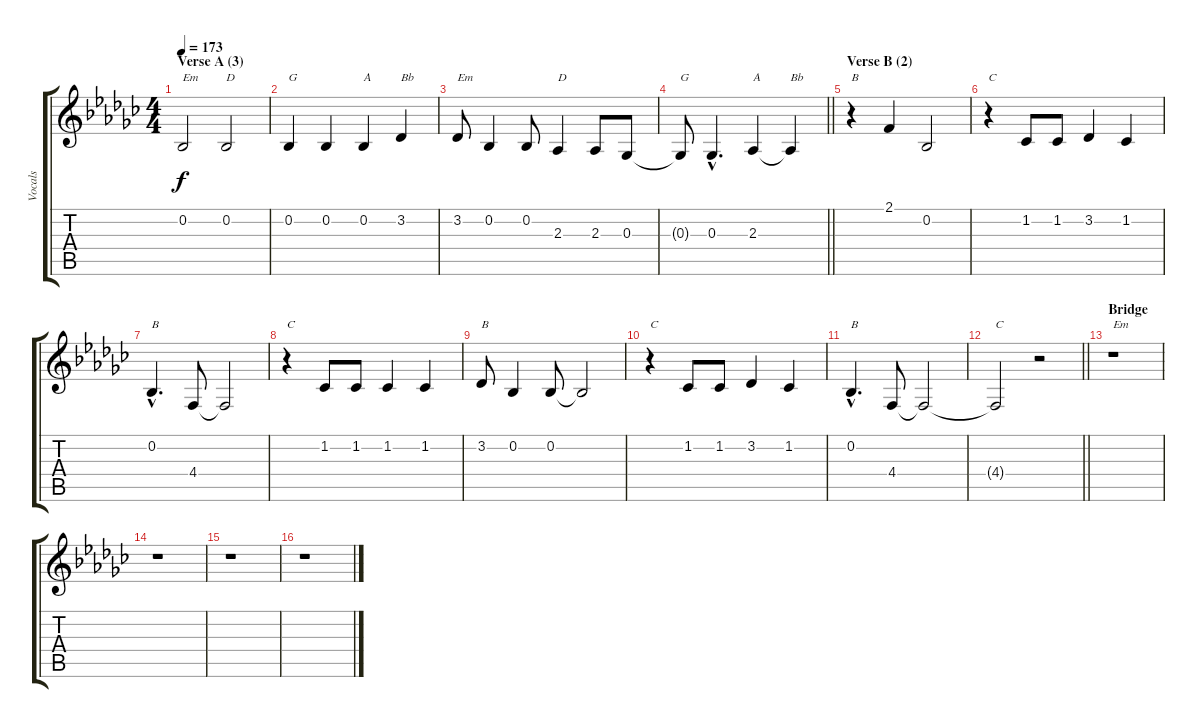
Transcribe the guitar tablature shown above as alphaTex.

\track ("Vocals" "Vocals") {instrument sopranosax}
\staff {score tabs}
\tuning (Eb4 Bb3 Gb3 Db3 Ab2 Eb2) {hide}
\ts (4 4)
\section ("" "Verse A (3)")
\tempo 173
\clef g2
\ks ebminor
0.2.2{txt "Em" dy f} 0.2.2{txt "D"} |
0.2.4{txt "G"} 0.2.4 0.2.4{txt "A"} 3.2.4{txt "Bb"} |
3.2.8{txt "Em"} 0.2.4 0.2.8 2.3.4{txt "D"} 2.3.8 0.3.8 |
\barLineRight lightlight
0.3{t}.8{txt "G"} 0.3{hac}.4{d} 2.3.4{txt "A"} 2.3{t}.4{txt "Bb"} |
\section ("" "Verse B (2)")
r.4{txt "B"} 2.1.4 0.2.2 |
r.4{txt "C"} 1.2.8 1.2.8 3.2.4 1.2.4 |
0.2{hac}.4{d txt "B"} 4.4.8 4.4{t}.2 |
r.4{txt "C"} 1.2.8 1.2.8 1.2.4 1.2.4 |
3.2.8{txt "B"} 0.2.4 0.2.8 0.2{t}.2 |
r.4{txt "C"} 1.2.8 1.2.8 3.2.4 1.2.4 |
0.2{hac}.4{d txt "B"} 4.4.8 4.4{t}.2 |
\barLineRight lightlight
4.4{t}.2{txt "C"} r.2 |
\section ("" "Bridge")
r.1{txt "Em"} |
r.1 |
r.1 |
r.1
